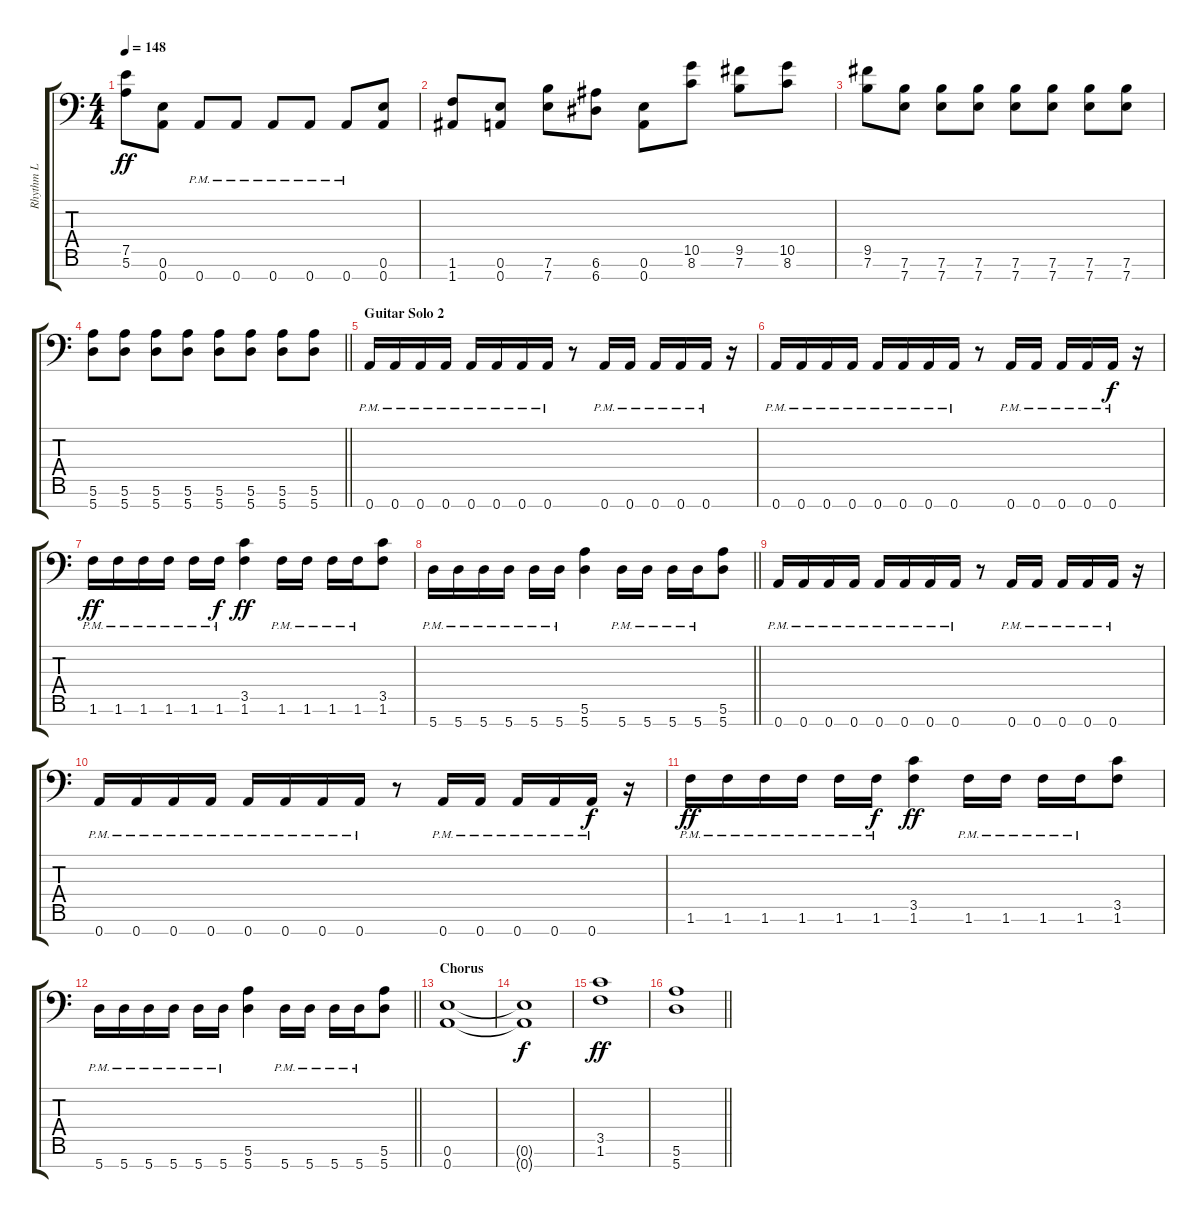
\track ("Rhythm L" "Rhythm L") {instrument distortionguitar}
\staff {score tabs}
\tuning (E4 B3 G3 D3 A2 E2 A1) {hide}
\ts (4 4)
\tempo 148
\clef f4
\ks c
(7.5 5.6).8{dy ff} (0.6 0.7).8 0.7{pm}.8 0.7{pm}.8 0.7{pm}.8 0.7{pm}.8 0.7{pm}.8 (0.6 0.7).8 |
(1.6 1.7).8 (0.6 0.7).8 (7.6 7.7).8 (6.6 6.7).8 (0.6 0.7).8 (10.5 8.6).8 (9.5 7.6).8 (10.5 8.6).8 |
(9.5 7.6).8 (7.6 7.7).8 (7.6 7.7).8 (7.6 7.7).8 (7.6 7.7).8 (7.6 7.7).8 (7.6 7.7).8 (7.6 7.7).8 |
\barLineRight lightlight
(5.6 5.7).8 (5.6 5.7).8 (5.6 5.7).8 (5.6 5.7).8 (5.6 5.7).8 (5.6 5.7).8 (5.6 5.7).8 (5.6 5.7).8 |
\section ("" "Guitar Solo 2")
0.7{pm}.16 0.7{pm}.16 0.7{pm}.16 0.7{pm}.16 0.7{pm}.16 0.7{pm}.16 0.7{pm}.16 0.7{pm}.16 r.8 0.7{pm}.16 0.7{pm}.16 0.7{pm}.16 0.7{pm}.16 0.7{pm}.16 r.16 |
0.7{pm}.16 0.7{pm}.16 0.7{pm}.16 0.7{pm}.16 0.7{pm}.16 0.7{pm}.16 0.7{pm}.16 0.7{pm}.16 r.8 0.7{pm}.16 0.7{pm}.16 0.7{pm}.16 0.7{pm}.16 0.7{pm}.16{dy f} r.16 |
1.6{pm}.16{dy ff} 1.6{pm}.16 1.6{pm}.16 1.6{pm}.16 1.6{pm}.16 1.6{pm}.16{dy f} (3.5 1.6).4{dy ff} 1.6{pm}.16 1.6{pm}.16 1.6{pm}.16 1.6{pm}.16 (3.5 1.6).8 |
\barLineRight lightlight
5.7{pm}.16 5.7{pm}.16 5.7{pm}.16 5.7{pm}.16 5.7{pm}.16 5.7{pm}.16 (5.6 5.7).4 5.7{pm}.16 5.7{pm}.16 5.7{pm}.16 5.7{pm}.16 (5.6 5.7).8 |
0.7{pm}.16 0.7{pm}.16 0.7{pm}.16 0.7{pm}.16 0.7{pm}.16 0.7{pm}.16 0.7{pm}.16 0.7{pm}.16 r.8 0.7{pm}.16 0.7{pm}.16 0.7{pm}.16 0.7{pm}.16 0.7{pm}.16 r.16 |
0.7{pm}.16 0.7{pm}.16 0.7{pm}.16 0.7{pm}.16 0.7{pm}.16 0.7{pm}.16 0.7{pm}.16 0.7{pm}.16 r.8 0.7{pm}.16 0.7{pm}.16 0.7{pm}.16 0.7{pm}.16 0.7{pm}.16{dy f} r.16 |
1.6{pm}.16{dy ff} 1.6{pm}.16 1.6{pm}.16 1.6{pm}.16 1.6{pm}.16 1.6{pm}.16{dy f} (3.5 1.6).4{dy ff} 1.6{pm}.16 1.6{pm}.16 1.6{pm}.16 1.6{pm}.16 (3.5 1.6).8 |
\barLineRight lightlight
5.7{pm}.16 5.7{pm}.16 5.7{pm}.16 5.7{pm}.16 5.7{pm}.16 5.7{pm}.16 (5.6 5.7).4 5.7{pm}.16 5.7{pm}.16 5.7{pm}.16 5.7{pm}.16 (5.6 5.7).8 |
\section ("" "Chorus")
(0.6 0.7).1 |
(0.6{t} 0.7{t}).1{dy f} |
(3.5 1.6).1{dy ff} |
\barLineRight lightlight
(5.6 5.7).1
